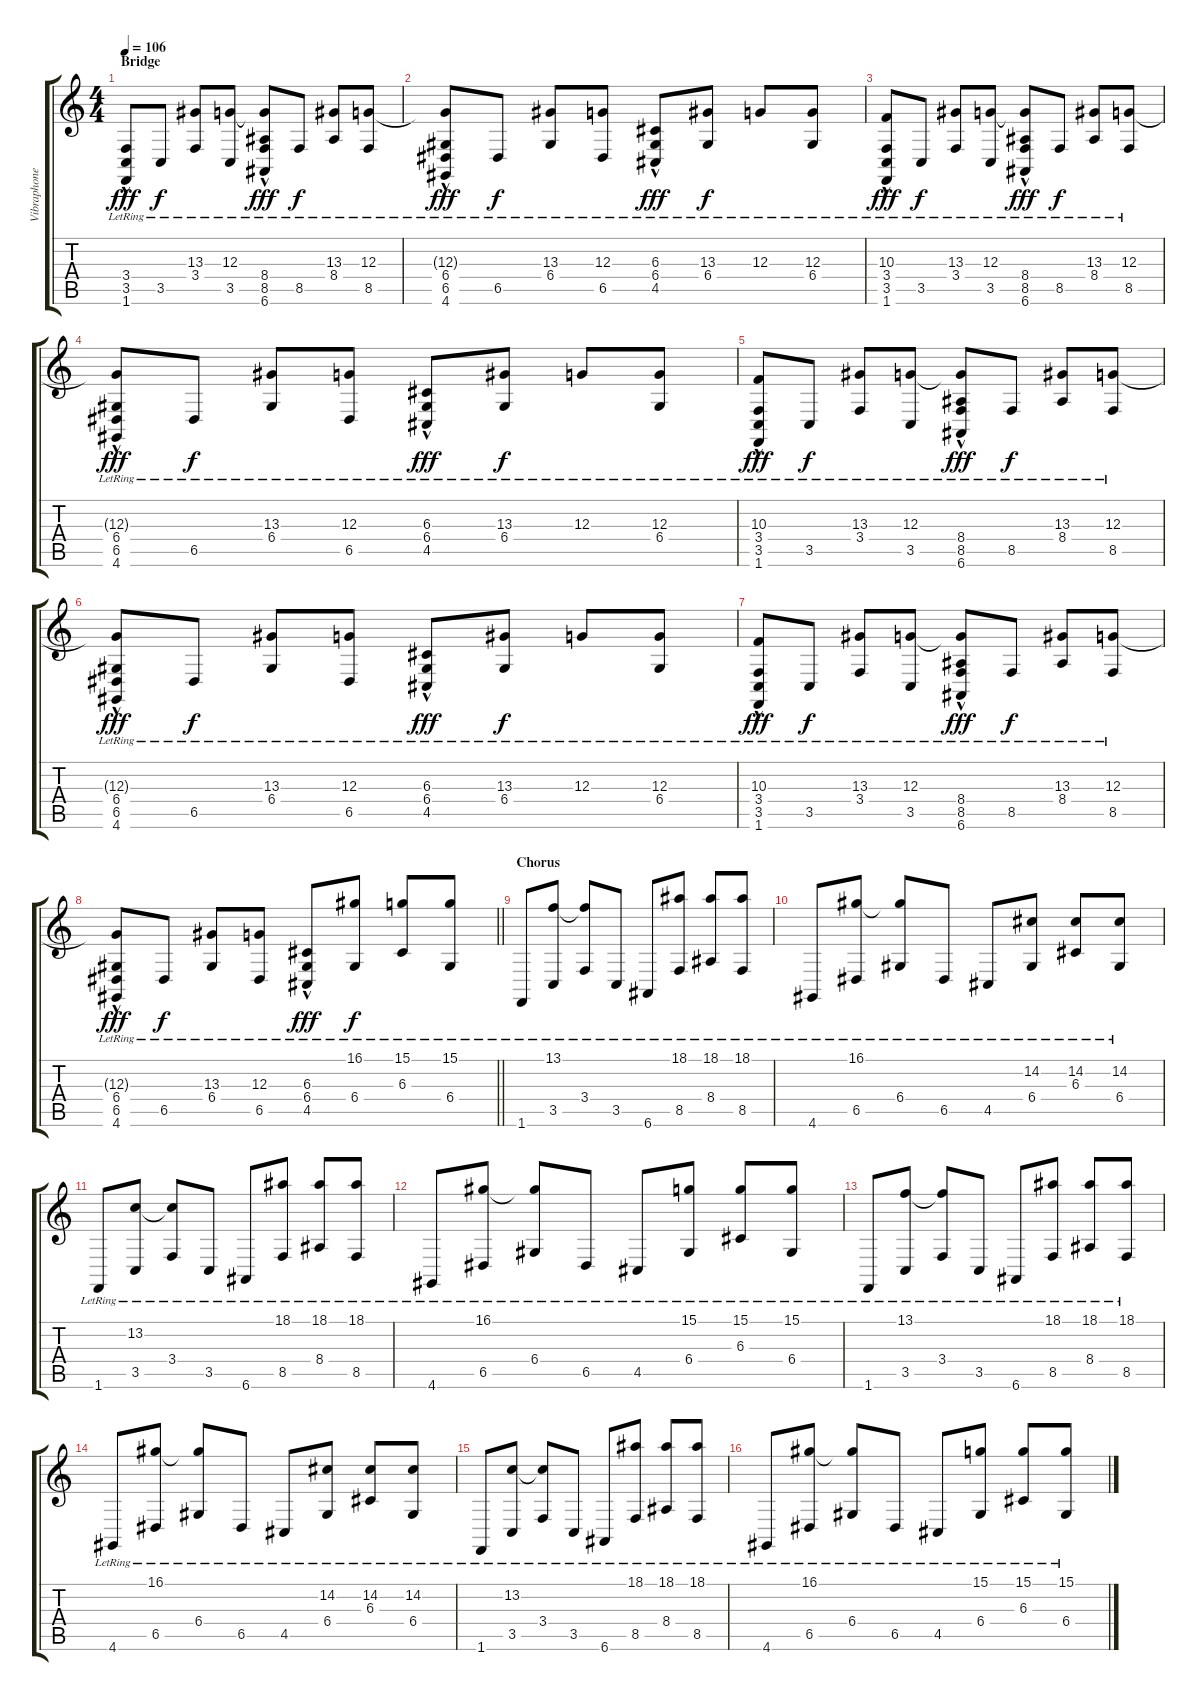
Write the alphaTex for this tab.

\track ("Vibraphone" "Vibraphone") {instrument vibraphone}
\staff {score tabs}
\tuning (E4 B3 G3 D3 A2 E2) {hide}
\ts (4 4)
\section ("" "Bridge")
\tempo 106
\clef g2
\ks c
(3.4{lr} 3.5{lr} 1.6{hac lr}).8{dy fff} 3.5{lr}.8{dy f} (13.3{lr} 3.4{lr}).8 (12.3{lr} 3.5{lr}).8 (12.3{t} 8.4{lr} 8.5{lr} 6.6{hac lr}).8{dy fff} 8.5{lr}.8{dy f} (13.3{lr} 8.4{lr}).8 (12.3{lr} 8.5{lr}).8 |
(12.3{t} 6.4{lr} 6.5{lr} 4.6{hac lr}).8{dy fff} 6.5{lr}.8{dy f} (13.3{lr} 6.4{lr}).8 (12.3{lr} 6.5{lr}).8 (6.3{lr} 6.4{lr} 4.5{hac lr}).8{dy fff} (13.3{lr} 6.4{lr}).8{dy f} 12.3{lr}.8 (12.3{lr} 6.4{lr}).8 |
(10.3{lr} 3.4{lr} 3.5{lr} 1.6{hac lr}).8{dy fff} 3.5{lr}.8{dy f} (13.3{lr} 3.4{lr}).8 (12.3{lr} 3.5{lr}).8 (12.3{t} 8.4{lr} 8.5{lr} 6.6{hac lr}).8{dy fff} 8.5{lr}.8{dy f} (13.3{lr} 8.4{lr}).8 (12.3{lr} 8.5{lr}).8 |
(12.3{t} 6.4{lr} 6.5{lr} 4.6{hac lr}).8{dy fff} 6.5{lr}.8{dy f} (13.3{lr} 6.4{lr}).8 (12.3{lr} 6.5{lr}).8 (6.3{lr} 6.4{lr} 4.5{hac lr}).8{dy fff} (13.3{lr} 6.4{lr}).8{dy f} 12.3{lr}.8 (12.3{lr} 6.4{lr}).8 |
(10.3{lr} 3.4{lr} 3.5{lr} 1.6{hac lr}).8{dy fff} 3.5{lr}.8{dy f} (13.3{lr} 3.4{lr}).8 (12.3{lr} 3.5{lr}).8 (12.3{t} 8.4{lr} 8.5{lr} 6.6{hac lr}).8{dy fff} 8.5{lr}.8{dy f} (13.3{lr} 8.4{lr}).8 (12.3{lr} 8.5{lr}).8 |
(12.3{t} 6.4{lr} 6.5{lr} 4.6{hac lr}).8{dy fff} 6.5{lr}.8{dy f} (13.3{lr} 6.4{lr}).8 (12.3{lr} 6.5{lr}).8 (6.3{lr} 6.4{lr} 4.5{hac lr}).8{dy fff} (13.3{lr} 6.4{lr}).8{dy f} 12.3{lr}.8 (12.3{lr} 6.4{lr}).8 |
(10.3{lr} 3.4{lr} 3.5{lr} 1.6{hac lr}).8{dy fff} 3.5{lr}.8{dy f} (13.3{lr} 3.4{lr}).8 (12.3{lr} 3.5{lr}).8 (12.3{t} 8.4{lr} 8.5{lr} 6.6{hac lr}).8{dy fff} 8.5{lr}.8{dy f} (13.3{lr} 8.4{lr}).8 (12.3{lr} 8.5{lr}).8 |
\barLineRight lightlight
(12.3{t} 6.4{lr} 6.5{lr} 4.6{hac lr}).8{dy fff} 6.5{lr}.8{dy f} (13.3{lr} 6.4{lr}).8 (12.3{lr} 6.5{lr}).8 (6.3{lr} 6.4{lr} 4.5{hac lr}).8{dy fff} (16.1{lr} 6.4{lr}).8{dy f} (15.1{lr} 6.3{lr}).8 (15.1{lr} 6.4{lr}).8 |
\section ("" "Chorus")
1.6{lr}.8 (13.1{lr} 3.5{lr}).8 (13.1{t} 3.4{lr}).8 3.5{lr}.8 6.6{lr}.8 (18.1{lr} 8.5{lr}).8 (18.1{lr} 8.4{lr}).8 (18.1{lr} 8.5{lr}).8 |
4.6{lr}.8 (16.1{lr} 6.5{lr}).8 (16.1{t} 6.4{lr}).8 6.5{lr}.8 4.5{lr}.8 (14.2{lr} 6.4{lr}).8 (14.2{lr} 6.3{lr}).8 (14.2{lr} 6.4{lr}).8 |
1.6{lr}.8 (13.2{lr} 3.5{lr}).8 (13.2{t} 3.4{lr}).8 3.5{lr}.8 6.6{lr}.8 (18.1{lr} 8.5{lr}).8 (18.1{lr} 8.4{lr}).8 (18.1{lr} 8.5{lr}).8 |
4.6{lr}.8 (16.1{lr} 6.5{lr}).8 (16.1{t} 6.4{lr}).8 6.5{lr}.8 4.5{lr}.8 (15.1{lr} 6.4{lr}).8 (15.1{lr} 6.3{lr}).8 (15.1{lr} 6.4{lr}).8 |
1.6{lr}.8 (13.1{lr} 3.5{lr}).8 (13.1{t} 3.4{lr}).8 3.5{lr}.8 6.6{lr}.8 (18.1{lr} 8.5{lr}).8 (18.1{lr} 8.4{lr}).8 (18.1{lr} 8.5{lr}).8 |
4.6{lr}.8 (16.1{lr} 6.5{lr}).8 (16.1{t} 6.4{lr}).8 6.5{lr}.8 4.5{lr}.8 (14.2{lr} 6.4{lr}).8 (14.2{lr} 6.3{lr}).8 (14.2{lr} 6.4{lr}).8 |
1.6{lr}.8 (13.2{lr} 3.5{lr}).8 (13.2{t} 3.4{lr}).8 3.5{lr}.8 6.6{lr}.8 (18.1{lr} 8.5{lr}).8 (18.1{lr} 8.4{lr}).8 (18.1{lr} 8.5{lr}).8 |
4.6{lr}.8 (16.1{lr} 6.5{lr}).8 (16.1{t} 6.4{lr}).8 6.5{lr}.8 4.5{lr}.8 (15.1{lr} 6.4{lr}).8 (15.1{lr} 6.3{lr}).8 (15.1{lr} 6.4{lr}).8
